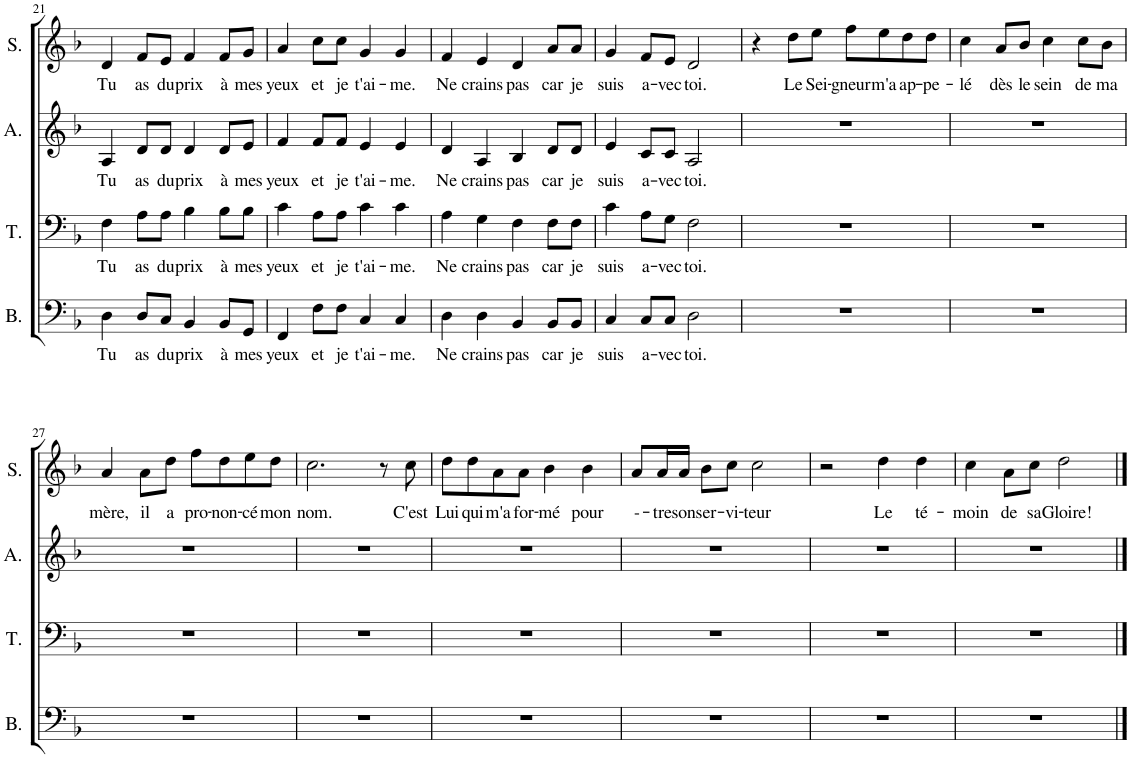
**kern	**text	**kern	**text	**kern	**text	**kern	**text
*part4	*part4	*part3	*part3	*part2	*part2	*part1	*part1
*staff4	*staff4	*staff3	*staff3	*staff2	*staff2	*staff1	*staff1
*I"Bass	*	*I"Tenor	*	*I"Alto	*	*I"Soprano	*
*I'B.	*	*I'T.	*	*I'A.	*	*I'S.	*
!!LO:PB:g=z
*clefF4	*	*clefF4	*	*clefG2	*	*clefG2	*
*k[b-]	*	*k[b-]	*	*k[b-]	*	*k[b-]	*
*M4/4	*	*M4/4	*	*M4/4	*	*M4/4	*
*met(c)	*	*met(c)	*	*met(c)	*	*met(c)	*
=21	=21	=21	=21	=21	=21	=21	=21
!	!LO:LY:b	!	!LO:LY:b	!	!LO:LY:b	!	!LO:LY:b
4D\	Tu	4F\	Tu	4A/	Tu	4d/	Tu
!	!LO:LY:b	!	!LO:LY:b	!	!LO:LY:b	!	!LO:LY:b
8D/L	as	8A\L	as	8d/L	as	8f/L	as
!	!LO:LY:b	!	!LO:LY:b	!	!LO:LY:b	!	!LO:LY:b
8C/J	du	8A\J	du	8d/J	du	8e/J	du
!	!LO:LY:b	!	!LO:LY:b	!	!LO:LY:b	!	!LO:LY:b
4BB-/	prix	4B-\	prix	4d/	prix	4f/	prix
!	!LO:LY:b	!	!LO:LY:b	!	!LO:LY:b	!	!LO:LY:b
8BB-/L	à	8B-\L	à	8d/L	à	8f/L	à
!	!LO:LY:b	!	!LO:LY:b	!	!LO:LY:b	!	!LO:LY:b
8GG/J	mes	8B-\J	mes	8e/J	mes	8g/J	mes
=22	=22	=22	=22	=22	=22	=22	=22
!	!LO:LY:b	!	!LO:LY:b	!	!LO:LY:b	!	!LO:LY:b
4FF/	yeux	4c\	yeux	4f/	yeux	4a/	yeux
!	!LO:LY:b	!	!LO:LY:b	!	!LO:LY:b	!	!LO:LY:b
8F\L	et	8A\L	et	8f/L	et	8cc\L	et
!	!LO:LY:b	!	!LO:LY:b	!	!LO:LY:b	!	!LO:LY:b
8F\J	je	8A\J	je	8f/J	je	8cc\J	je
!	!LO:LY:b	!	!LO:LY:b	!	!LO:LY:b	!	!LO:LY:b
4C/	t'ai-	4c\	t'ai-	4e/	t'ai-	4g/	t'ai-
!	!LO:LY:b	!	!LO:LY:b	!	!LO:LY:b	!	!LO:LY:b
4C/	-me.	4c\	-me.	4e/	-me.	4g/	-me.
=23	=23	=23	=23	=23	=23	=23	=23
!	!LO:LY:b	!	!LO:LY:b	!	!LO:LY:b	!	!LO:LY:b
4D\	Ne	4A\	Ne	4d/	Ne	4f/	Ne
!	!LO:LY:b	!	!LO:LY:b	!	!LO:LY:b	!	!LO:LY:b
4D\	crains	4G\	crains	4A/	crains	4e/	crains
!	!LO:LY:b	!	!LO:LY:b	!	!LO:LY:b	!	!LO:LY:b
4BB-/	pas	4F\	pas	4B-/	pas	4d/	pas
!	!LO:LY:b	!	!LO:LY:b	!	!LO:LY:b	!	!LO:LY:b
8BB-/L	car	8F\L	car	8d/L	car	8a/L	car
!	!LO:LY:b	!	!LO:LY:b	!	!LO:LY:b	!	!LO:LY:b
8BB-/J	je	8F\J	je	8d/J	je	8a/J	je
=24	=24	=24	=24	=24	=24	=24	=24
!	!LO:LY:b	!	!LO:LY:b	!	!LO:LY:b	!	!LO:LY:b
4C/	suis	4c\	suis	4e/	suis	4g/	suis
!	!LO:LY:b	!	!LO:LY:b	!	!LO:LY:b	!	!LO:LY:b
8C/L	a-	8A\L	a-	8c/L	a-	8f/L	a-
!	!LO:LY:b	!	!LO:LY:b	!	!LO:LY:b	!	!LO:LY:b
8C/J	-vec	8G\J	-vec	8c/J	-vec	8e/J	-vec
!	!LO:LY:b	!	!LO:LY:b	!	!LO:LY:b	!	!LO:LY:b
2D\	toi.	2F\	toi.	2A/	toi.	2d/	toi.
=25	=25	=25	=25	=25	=25	=25	=25
1r	.	1r	.	1r	.	4r	.
!	!	!	!	!	!	!	!LO:LY:b
.	.	.	.	.	.	8dd\L	Le
!	!	!	!	!	!	!	!LO:LY:b
.	.	.	.	.	.	8ee\J	Sei-
!	!	!	!	!	!	!	!LO:LY:b
.	.	.	.	.	.	8ff\L	-gneur
!	!	!	!	!	!	!	!LO:LY:b
.	.	.	.	.	.	8ee\	m'a
!	!	!	!	!	!	!	!LO:LY:b
.	.	.	.	.	.	8dd\	ap-
!	!	!	!	!	!	!	!LO:LY:b
.	.	.	.	.	.	8dd\J	-pe-
=26	=26	=26	=26	=26	=26	=26	=26
!	!	!	!	!	!	!	!LO:LY:b
1r	.	1r	.	1r	.	4cc\	-lé
!	!	!	!	!	!	!	!LO:LY:b
.	.	.	.	.	.	8a/L	dès
!	!	!	!	!	!	!	!LO:LY:b
.	.	.	.	.	.	8b-/J	le
!	!	!	!	!	!	!	!LO:LY:b
.	.	.	.	.	.	4cc\	sein
!	!	!	!	!	!	!	!LO:LY:b
.	.	.	.	.	.	8cc\L	de
!	!	!	!	!	!	!	!LO:LY:b
.	.	.	.	.	.	8b-\J	ma
!!LO:LB:g=z
=27	=27	=27	=27	=27	=27	=27	=27
!	!	!	!	!	!	!	!LO:LY:b
1r	.	1r	.	1r	.	4a/	mère,
!	!	!	!	!	!	!	!LO:LY:b
.	.	.	.	.	.	8a\L	il
!	!	!	!	!	!	!	!LO:LY:b
.	.	.	.	.	.	8dd\J	a
!	!	!	!	!	!	!	!LO:LY:b
.	.	.	.	.	.	8ff\L	pro-
!	!	!	!	!	!	!	!LO:LY:b
.	.	.	.	.	.	8dd\	-non-
!	!	!	!	!	!	!	!LO:LY:b
.	.	.	.	.	.	8ee\	-cé
!	!	!	!	!	!	!	!LO:LY:b
.	.	.	.	.	.	8dd\J	mon
=28	=28	=28	=28	=28	=28	=28	=28
!	!	!	!	!	!	!	!LO:LY:b
1r	.	1r	.	1r	.	2.cc\	nom.
.	.	.	.	.	.	8r	.
!	!	!	!	!	!	!	!LO:LY:b
.	.	.	.	.	.	8cc\	C'est
=29	=29	=29	=29	=29	=29	=29	=29
!	!	!	!	!	!	!	!LO:LY:b
1r	.	1r	.	1r	.	8dd\L	Lui
!	!	!	!	!	!	!	!LO:LY:b
.	.	.	.	.	.	8dd\	qui
!	!	!	!	!	!	!	!LO:LY:b
.	.	.	.	.	.	8a\	m'a
!	!	!	!	!	!	!	!LO:LY:b
.	.	.	.	.	.	8a\J	for-
!	!	!	!	!	!	!	!LO:LY:b
.	.	.	.	.	.	4b-\	-mé
!	!	!	!	!	!	!	!LO:LY:b
.	.	.	.	.	.	4b-\	pour
=30	=30	=30	=30	=30	=30	=30	=30
!	!	!	!	!	!	!	!LO:LY:b
1r	.	1r	.	1r	.	8a/L	--
!	!	!	!	!	!	!	!LO:LY:b
.	.	.	.	.	.	16a/L	-tre
!	!	!	!	!	!	!	!LO:LY:b
.	.	.	.	.	.	16a/JJ	son
!	!	!	!	!	!	!	!LO:LY:b
.	.	.	.	.	.	8b-\L	ser-
!	!	!	!	!	!	!	!LO:LY:b
.	.	.	.	.	.	8cc\J	-vi-
!	!	!	!	!	!	!	!LO:LY:b
.	.	.	.	.	.	2cc\	-teur
=31	=31	=31	=31	=31	=31	=31	=31
1r	.	1r	.	1r	.	2r	.
!	!	!	!	!	!	!	!LO:LY:b
.	.	.	.	.	.	4dd\	Le
!	!	!	!	!	!	!	!LO:LY:b
.	.	.	.	.	.	4dd\	té-
=32	=32	=32	=32	=32	=32	=32	=32
!	!	!	!	!	!	!	!LO:LY:b
1r	.	1r	.	1r	.	4cc\	-moin
!	!	!	!	!	!	!	!LO:LY:b
.	.	.	.	.	.	8a\L	de
!	!	!	!	!	!	!	!LO:LY:b
.	.	.	.	.	.	8cc\J	sa
!	!	!	!	!	!	!	!LO:LY:b
.	.	.	.	.	.	2dd\	Gloire!
==	==	==	==	==	==	==	==
*-	*-	*-	*-	*-	*-	*-	*-
